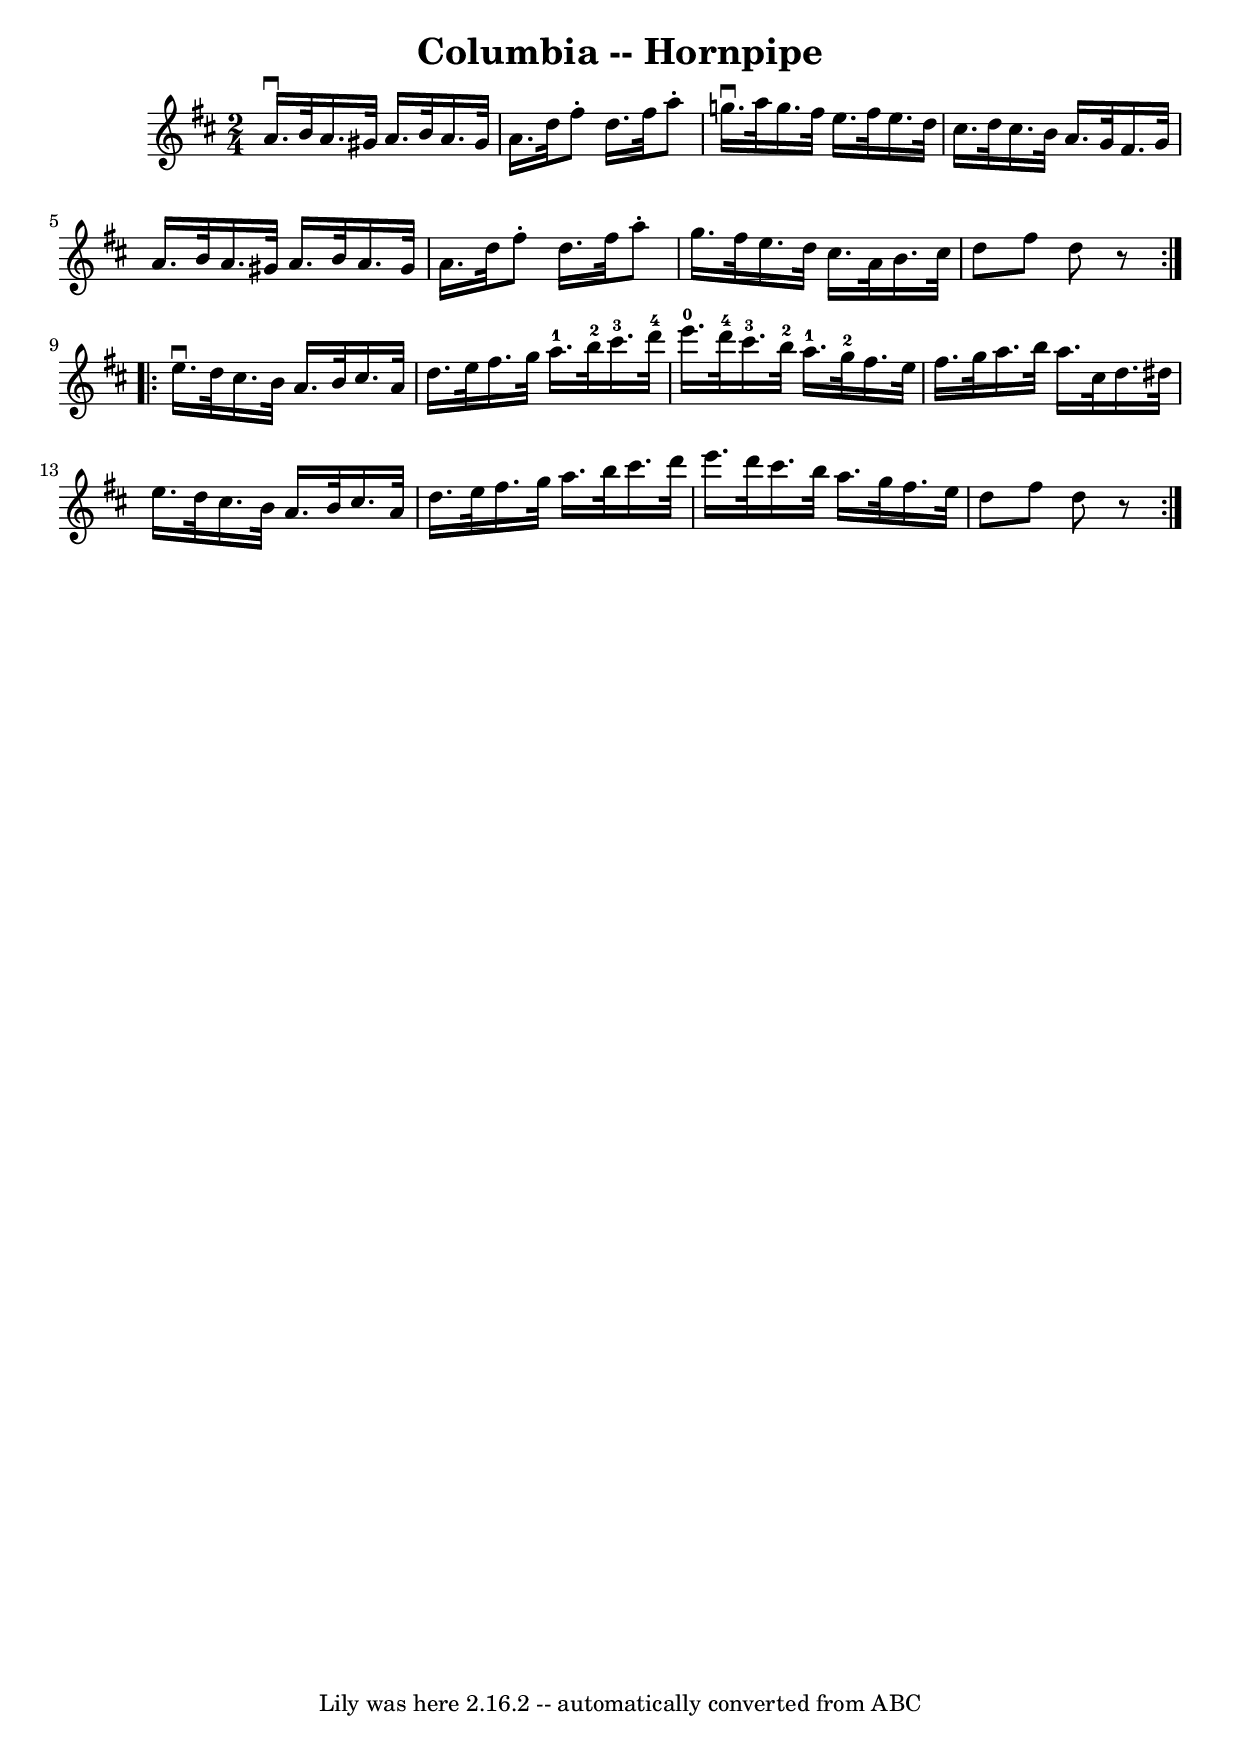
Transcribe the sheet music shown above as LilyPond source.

\version "2.16.2"
\include "Mammoth.ily"
\header {
  %% book = "Cole's 1000 Fiddle Tunes"
  crossRefNumber = "1"
  footnotes = ""
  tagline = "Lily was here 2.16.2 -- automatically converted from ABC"
  title = "Columbia -- Hornpipe"

}
voicedefault =  {



  \repeat volta 2 {

    \time 2/4 
    \key d \major
    a'16.^\downbow b'32 a'16. gis'32 a'16.    
    b'32 a'16. gis'32  |
    a'16. d''32 fis''8-. d''16.    
    fis''32 a''8-. |
    g''!16.^\downbow a''32 g''16. fis''32  
    e''16. fis''32 e''16. d''32  |
    cis''16. d''32    
    cis''16. b'32 a'16. g'32 fis'16. g'32  |
    a'16.    
    b'32 a'16. gis'32 a'16. b'32 a'16. gis'32  |
    a'16.   
    d''32 fis''8-. d''16. fis''32 a''8-. |
    g''16.    
    fis''32 e''16. d''32 cis''16. a'32 b'16. cis''32  |
    
    d''8 fis''8 d''8    r8 
  }     
  \repeat volta 2 {
    e''16.^\downbow d''32 
    cis''16. b'32 a'16. b'32 cis''16. a'32  |
    d''16.    
    e''32 fis''16. g''32 a''16.-1 b''32-2 cis'''16.-3   
    d'''32-4 |
    e'''16.-0 d'''32-4 cis'''16.-3 b''32-2 a''16.-1 g''32-2 fis''16. e''32  |
    fis''16.    
    g''32 a''16. b''32 a''16. cis''32 d''16. dis''32  |
    
    e''16. d''32 cis''16. b'32 a'16. b'32 cis''16. a'32   |
    d''16. e''32 fis''16. g''32 a''16. b''32 cis'''16. 
    d'''32  |
    e'''16. d'''32 cis'''16. b''32 a''16.    
    g''32 fis''16. e''32  |
    d''8 fis''8 d''8    r8 
  }   

}

\score{
  <<

    \context Staff="default"
    {
      \voicedefault 
      
    }

  >>
  \layout {
    
  }
  \midi {
  }

}
